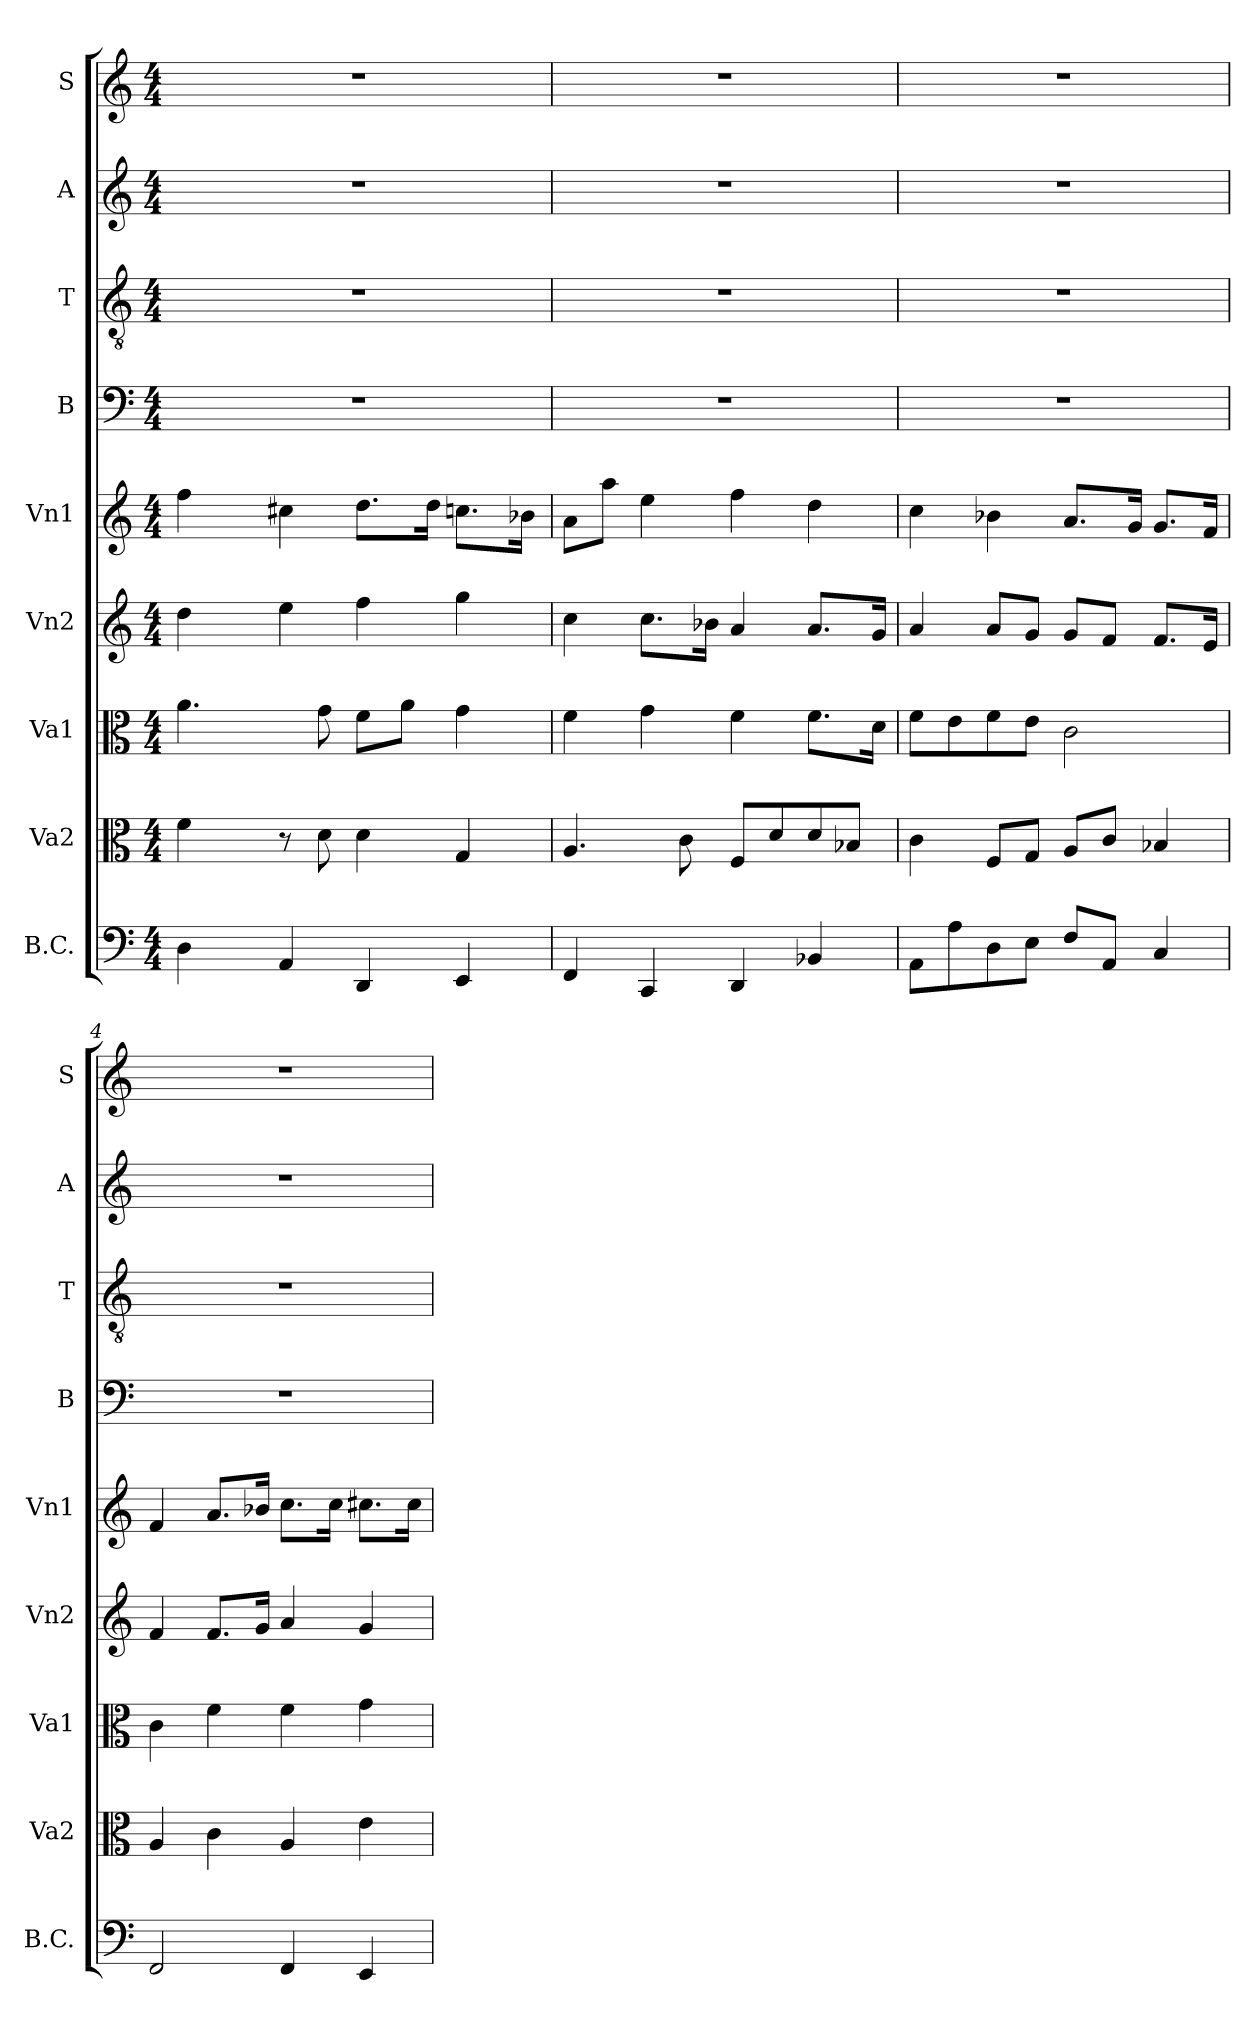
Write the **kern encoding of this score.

**kern	**kern	**kern	**kern	**kern	**kern	**kern	**kern	**kern
*part9	*part8	*part7	*part6	*part5	*part4	*part3	*part2	*part1
*staff9	*staff8	*staff7	*staff6	*staff5	*staff4	*staff3	*staff2	*staff1
*I"B.C.	*I"Va2	*I"Va1	*I"Vn2	*I"Vn1	*I"B	*I"T	*I"A	*I"S
*I'B.C.	*I'Va2	*I'Va1	*I'Vn2	*I'Vn1	*I'B	*I'T	*I'A	*I'S
!!LO:PB:g=z
*clefF4	*clefC3	*clefC3	*clefG2	*clefG2	*clefF4	*clefGv2	*clefG2	*clefG2
*	*	*	*	*	*	*ITrd7c12	*	*
*k[]	*k[]	*k[]	*k[]	*k[]	*k[]	*k[]	*k[]	*k[]
*C:	*C:	*C:	*C:	*C:	*C:	*C:	*C:	*C:
*M4/4	*M4/4	*M4/4	*M4/4	*M4/4	*M4/4	*M4/4	*M4/4	*M4/4
=1	=1	=1	=1	=1	=1	=1	=1	=1
*^	*	*	*	*^	*	*	*	*^
4Di\	16ryy	4fi\	4.ai\	4ddi\	4ffi\	16ryy	1r	1r	1r	1r	16ryy
.	32ryy	.	.	.	.	32ryy	.	.	.	.	32ryy
.	64ryy	.	.	.	.	64ryy	.	.	.	.	64ryy
.	128ryy	.	.	.	.	128ryy	.	.	.	.	128ryy
.	1024ryy	.	.	.	.	1024ryy	.	.	.	.	1024ryy
*MM48	*	*	*	*	*MM48	*	*	*	*	*MM48	*
.	2ryy	.	.	.	.	2ryy	.	.	.	.	2ryy
4AAi/	.	8r	.	4eei\	4cc#Xi\	.	.	.	.	.	.
.	.	8di\	8gi\	.	.	.	.	.	.	.	.
4DDi/	.	4di\	8fi\L	4ffi\	8.ddi\L	.	.	.	.	.	.
.	4ryy	.	.	.	.	4ryy	.	.	.	.	4ryy
.	.	.	8ai\J	.	.	.	.	.	.	.	.
.	.	.	.	.	16ddi\Jk	.	.	.	.	.	.
4EEi/	.	4Gi/	4gi\	4ggi\	8.ccni\L	.	.	.	.	.	.
.	8ryy	.	.	.	.	8ryy	.	.	.	.	8ryy
.	.	.	.	.	16b-Xi\Jk	.	.	.	.	.	.
.	256..ryy	.	.	.	.	256..ryy	.	.	.	.	256..ryy
*v	*v	*	*	*	*v	*v	*	*	*	*v	*v
=2	=2	=2	=2	=2	=2	=2	=2	=2
4FFi/	4.Ai/	4fi\	4cci\	8ai\L	1r	1r	1r	1r
.	.	.	.	8aai\J	.	.	.	.
4CCi/	.	4gi\	8.cci\L	4eei\	.	.	.	.
.	8ci\	.	.	.	.	.	.	.
.	.	.	16b-Xi\Jk	.	.	.	.	.
4DDi/	8Fi/L	4fi\	4ai/	4ffi\	.	.	.	.
.	8di/	.	.	.	.	.	.	.
4BB-Xi/	8di/	8.fi\L	8.ai/L	4ddi\	.	.	.	.
.	8B-Xi/J	.	.	.	.	.	.	.
.	.	16di\Jk	16gi/Jk	.	.	.	.	.
=3	=3	=3	=3	=3	=3	=3	=3	=3
8AAi\L	4ci\	8fi\L	4ai/	4cci\	1r	1r	1r	1r
8Ai\	.	8ei\	.	.	.	.	.	.
8Di\	8Fi/L	8fi\	8ai/L	4b-Xi\	.	.	.	.
8Ei\J	8Gi/J	8ei\J	8gi/J	.	.	.	.	.
8Fi/L	8Ai/L	2ci\	8gi/L	8.ai/L	.	.	.	.
8AAi/J	8ci/J	.	8fi/J	.	.	.	.	.
.	.	.	.	16gi/Jk	.	.	.	.
4Ci/	4B-Xi/	.	8.fi/L	8.gi/L	.	.	.	.
.	.	.	16ei/Jk	16fi/Jk	.	.	.	.
=4	=4	=4	=4	=4	=4	=4	=4	=4
2FFi/	4Ai/	4ci\	4fi/	4fi/	1r	1r	1r	1r
.	4ci\	4fi\	8.fi/L	8.ai/L	.	.	.	.
.	.	.	16gi/Jk	16b-Xi/Jk	.	.	.	.
4FFi/	4Ai/	4fi\	4ai/	8.cci\L	.	.	.	.
.	.	.	.	16cci\Jk	.	.	.	.
4EEi/	4ei\	4gi\	4gi/	8.cc#Xi\L	.	.	.	.
.	.	.	.	16cc#i\Jk	.	.	.	.
=	=	=	=	=	=	=	=	=
*-	*-	*-	*-	*-	*-	*-	*-	*-
